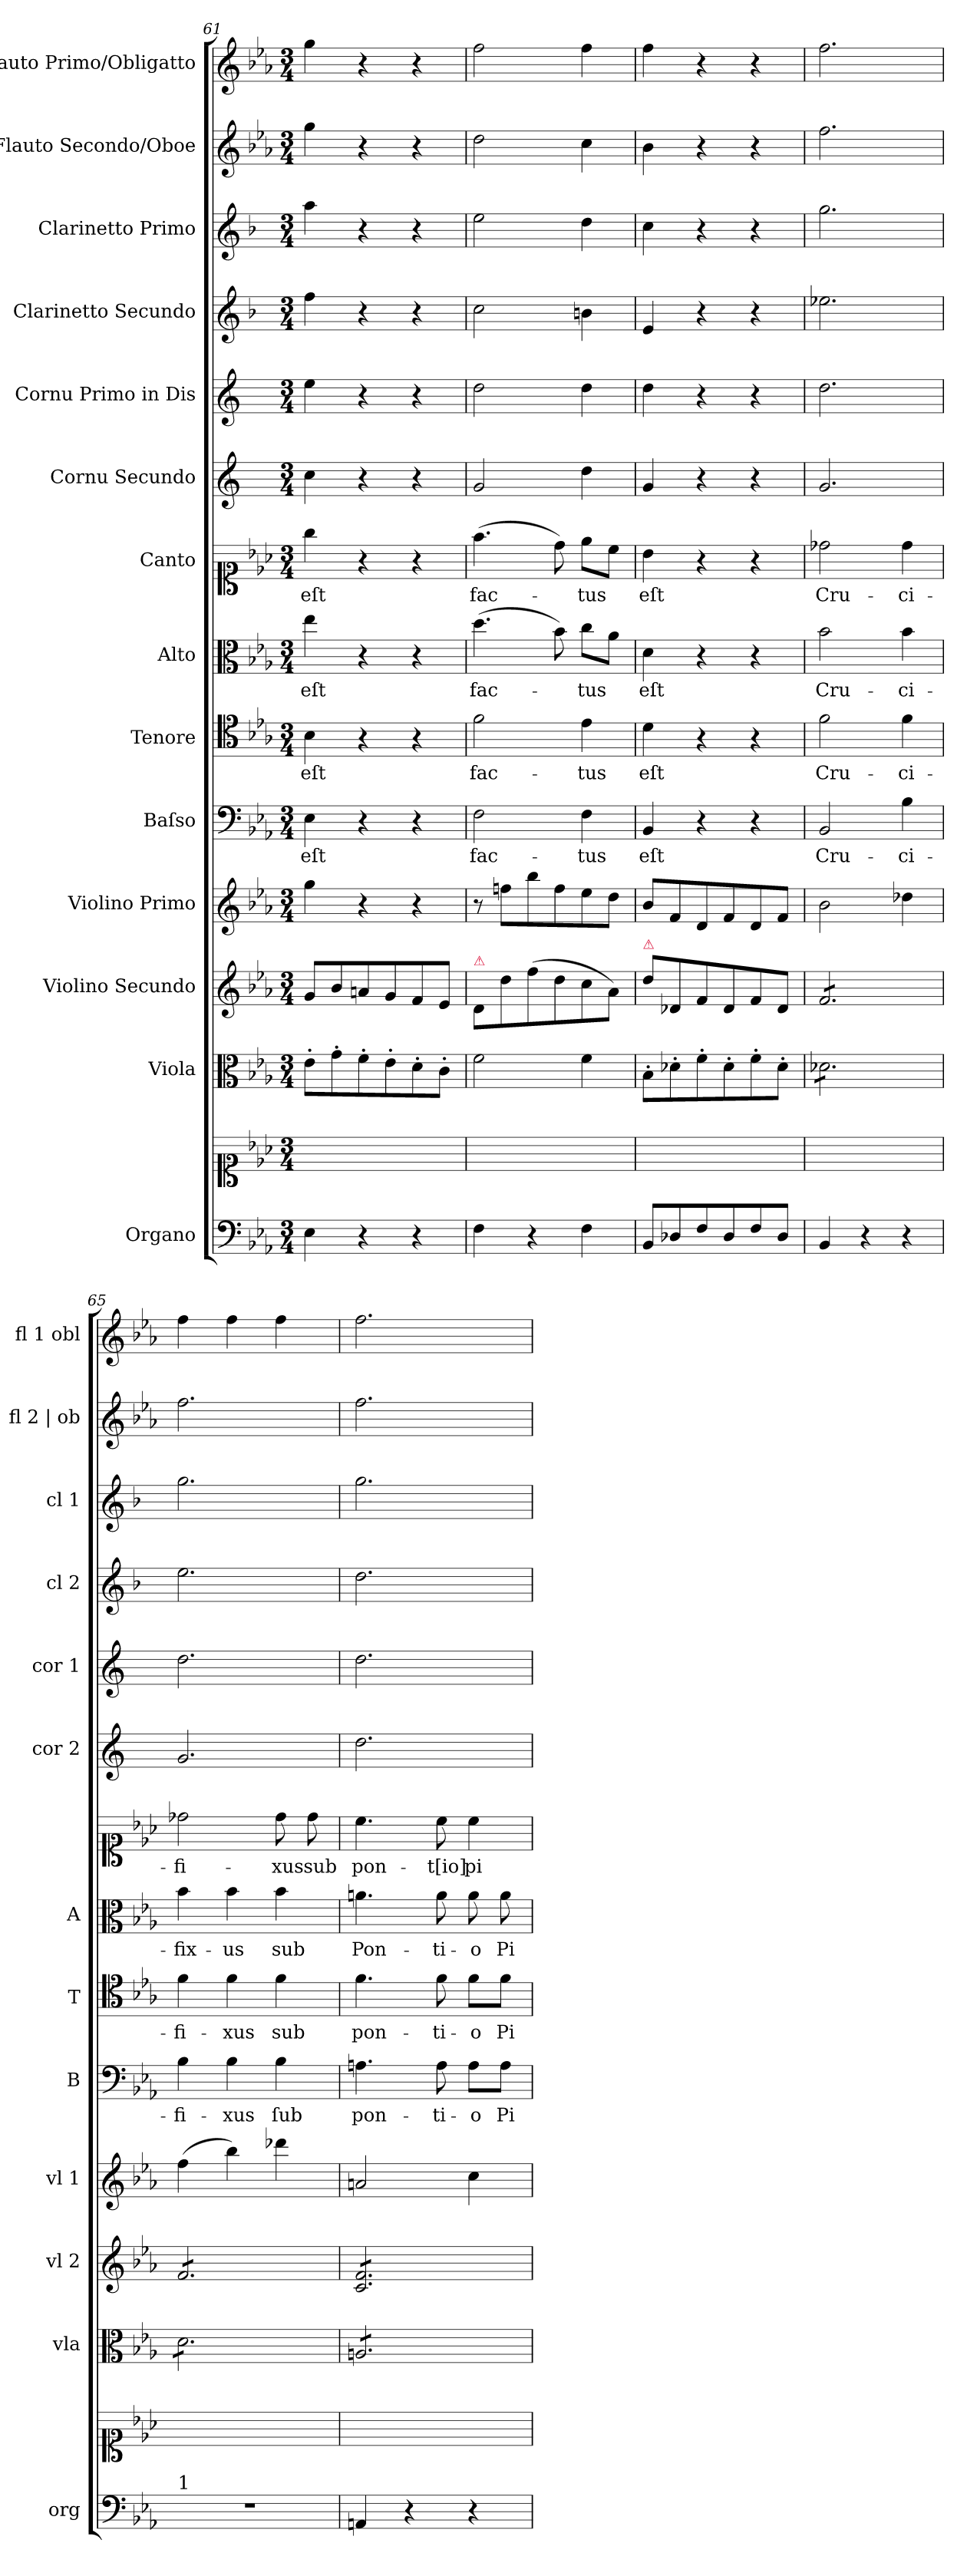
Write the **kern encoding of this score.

**kern	**kern	**dynam	**kern	**kern	**dynam	**kern	**dynam	**kern	**text	**kern	**text	**kern	**text	**kern	**text	**kern	**kern	**kern	**kern	**kern	**kern
*part14	*part14	*part14	*part13	*part12	*part12	*part11	*part11	*part10	*part10	*part9	*part9	*part8	*part8	*part7	*part7	*part6	*part5	*part4	*part3	*part2	*part1
*staff15	*staff14	*staff14/15	*staff13	*staff12	*staff12	*staff11	*staff11	*staff10	*staff10	*staff9	*staff9	*staff8	*staff8	*staff7	*staff7	*staff6	*staff5	*staff4	*staff3	*staff2	*staff1
*I"Organo	*	*	*I"Viola	*I"Violino Secundo	*	*I"Violino Primo	*	*I"Baſso	*	*I"Tenore	*	*I"Alto	*	*I"Canto	*	*I"Cornu Secundo	*I"Cornu Primo in Dis	*I"Clarinetto Secundo	*I"Clarinetto Primo	*I"Flauto Secondo/Oboe	*I"Flauto Primo/Obligatto
*I'org	*	*	*I'vla	*I'vl 2	*	*I'vl 1	*	*I'B	*	*I'T	*	*I'A	*	*	*	*I'cor 2	*I'cor 1	*I'cl 2	*I'cl 1	*I'fl 2 | ob	*I'fl 1 obl
*clefF4	*clefC1	*	*clefC3	*clefG2	*	*clefG2	*	*clefF4	*	*clefC4	*	*clefC3	*	*clefC1	*	*clefG2	*clefG2	*clefG2	*clefG2	*clefG2	*clefG2
*	*	*	*	*	*	*	*	*	*	*	*	*	*	*	*	*ITrd-2c-3	*ITrd-2c-3	*ITrd1c2	*ITrd1c2	*	*
*k[b-e-a-]	*k[b-e-a-]	*	*k[b-e-a-]	*k[b-e-a-]	*	*k[b-e-a-]	*	*k[b-e-a-]	*	*k[b-e-a-]	*	*k[b-e-a-]	*	*k[b-e-a-]	*	*k[b-e-a-]	*k[b-e-a-]	*k[b-e-a-]	*k[b-e-a-]	*k[b-e-a-]	*k[b-e-a-]
*E-:	*E-:	*	*E-:	*E-:	*	*E-:	*	*E-:	*	*E-:	*	*E-:	*	*E-:	*	*E-:	*E-:	*E-:	*E-:	*E-:	*E-:
*M3/4	*M3/4	*	*M3/4	*M3/4	*	*M3/4	*	*M3/4	*	*M3/4	*	*M3/4	*	*M3/4	*	*M3/4	*M3/4	*M3/4	*M3/4	*M3/4	*M3/4
=61	=61	=61	=61	=61	=61	=61	=61	=61	=61	=61	=61	=61	=61	=61	=61	=61	=61	=61	=61	=61	=61
4E-\	2.ryy	.	8e-'>\L	8g/L	.	4gg\	.	4E-\	eſt	4B-\	eſt	4ee-\	eſt	4gg\	eſt	4ee-\	4gg\	4ee-\	4gg\	4gg\	4gg\
.	.	.	8g'>\	8b-/	.	.	.	.	.	.	.	.	.	.	.	.	.	.	.	.	.
4r	.	.	8f'>\	8an/	.	4r	.	4r	.	4r	.	4r	.	4r	.	4r	4r	4r	4r	4r	4r
.	.	.	8e-'>\	8g/	.	.	.	.	.	.	.	.	.	.	.	.	.	.	.	.	.
4r	.	.	8d'>\	8f/	.	4r	.	4r	.	4r	.	4r	.	4r	.	4r	4r	4r	4r	4r	4r
.	.	.	8c'>\J	8e-/J	.	.	.	.	.	.	.	.	.	.	.	.	.	.	.	.	.
=62	=62	=62	=62	=62	=62	=62	=62	=62	=62	=62	=62	=62	=62	=62	=62	=62	=62	=62	=62	=62	=62
!	!	!	!	!LO:TX:a:color=crimson:t=⚠	!	!	!	!	!	!	!	!	!	!	!	!	!	!	!	!	!
4F\	2.ryy	.	2f\	8d/L	.	8r	.	2F\	fac-	2f\	fac-	(>4.dd\	fac-	(>4.ff\	fac-	2b-/	2ff\	2b-\	2dd\	2dd\	2ff\
.	.	.	.	8dd\	.	8ffn\L	.	.	.	.	.	.	.	.	.	.	.	.	.	.	.
4r	.	.	.	(>8ff\	.	8bb-\	.	.	.	.	.	.	.	.	.	.	.	.	.	.	.
.	.	.	.	8dd\	.	8ff\	.	.	.	.	.	8b-\)	.	8dd\)	.	.	.	.	.	.	.
4F\	.	.	4f\	8cc\	.	8ee-\	.	4F\	-tus	4e-\	-tus	8cc\L	-tus	8ee-\L	-tus	4ff\	4ff\	4an\	4cc\	4cc\	4ff\
.	.	.	.	8a-\J)	.	8dd\J	.	.	.	.	.	8a-\J	.	8cc\J	.	.	.	.	.	.	.
=63	=63	=63	=63	=63	=63	=63	=63	=63	=63	=63	=63	=63	=63	=63	=63	=63	=63	=63	=63	=63	=63
*	*^	*	*	*	*	*	*	*	*	*	*	*	*	*	*	*	*	*	*	*	*
!	!	!	!	!	!LO:TX:a:color=crimson:t=⚠	!	!	!	!	!	!	!	!	!	!	!	!	!	!	!	!	!
8BB-/L	2.ryy	4ryy	.	8B-'>\L	8dd\L	.	8b-/L	.	4BB-/	eſt	4d\	eſt	4d\	eſt	4b-\	eſt	4b-/	4ff\	4d/	4b-\	4b-\	4ff\
8D-X/	.	.	.	8d-X'>\	8d-X/	.	8f/	.	.	.	.	.	.	.	.	.	.	.	.	.	.	.
!	!	!	!LO:DY:a	!	!	!	!	!LO:DY:a	!	!	!	!	!	!	!	!	!	!	!	!	!	!
8F/	.	2ryy	for&colon;	8f'>\	8f/	.	8d/	for	4r	.	4r	.	4r	.	4r	.	4r	4r	4r	4r	4r	4r
8D-/	.	.	.	8d-'>\	8d-/	.	8f/	.	.	.	.	.	.	.	.	.	.	.	.	.	.	.
8F/	.	.	.	8f'>\	8f/	.	8d/	.	4r	.	4r	.	4r	.	4r	.	4r	4r	4r	4r	4r	4r
8D-/J	.	.	.	8d-'>\J	8d-/J	.	8f/J	.	.	.	.	.	.	.	.	.	.	.	.	.	.	.
=64	=64	=64	=64	=64	=64	=64	=64	=64	=64	=64	=64	=64	=64	=64	=64	=64	=64	=64	=64	=64	=64	=64
!	!	!	!	!	!	!LO:DY:a	!	!LO:DY:a	!	!	!	!	!	!	!	!	!	!	!	!	!	!
*	*v	*v	*	*	*	*	*	*	*	*	*	*	*	*	*	*	*	*	*	*	*	*
*	*	*	*tremolo	*	*	*	*	*	*	*	*	*	*	*	*	*	*	*	*	*	*
*	*	*	*	*tremolo	*	*	*	*	*	*	*	*	*	*	*	*	*	*	*	*	*
4BB-/	2.ryy	.	8d-X\L	8f/L	pio	2b-\	pio	2BB-/	Cru-	2f\	Cru-	2b-\	Cru-	2dd-X\	Cru-	2.b-/	2.ff\	2.dd-X\	2.ff\	2.ff\	2.ff\
.	.	.	8d-X\	8f/	.	.	.	.	.	.	.	.	.	.	.	.	.	.	.	.	.
4r	.	.	8d-X\	8f/	.	.	.	.	.	.	.	.	.	.	.	.	.	.	.	.	.
.	.	.	8d-X\	8f/	.	.	.	.	.	.	.	.	.	.	.	.	.	.	.	.	.
4r	.	.	8d-X\	8f/	.	4dd-X\	.	4B-\	-ci-	4f\	-ci-	4b-\	-ci-	4dd-\	-ci-	.	.	.	.	.	.
.	.	.	8d-X\J	8f/J	.	.	.	.	.	.	.	.	.	.	.	.	.	.	.	.	.
=65	=65	=65	=65	=65	=65	=65	=65	=65	=65	=65	=65	=65	=65	=65	=65	=65	=65	=65	=65	=65	=65
!LO:TX:a:t=1	!	!	!	!	!	!	!	!	!	!	!	!	!	!	!	!	!	!	!	!	!
2.r	2.ryy	.	8d\L	8f/L	.	(>4ff\	.	4B-\	-fi-	4f\	-fi-	4b-\	-fix-	2dd-X\	-fi-	2.b-/	2.ff\	2.dd\	2.ff\	2.ff\	4ff\
.	.	.	8d\	8f/	.	.	.	.	.	.	.	.	.	.	.	.	.	.	.	.	.
.	.	.	8d\	8f/	.	4bb-\)	.	4B-\	-xus	4f\	-xus	4b-\	-us	.	.	.	.	.	.	.	4ff\
.	.	.	8d\	8f/	.	.	.	.	.	.	.	.	.	.	.	.	.	.	.	.	.
.	.	.	8d\	8f/	.	4ddd-X\	.	4B-\	ſub	4f\	sub	4b-\	sub	8dd-\	-xus	.	.	.	.	.	4ff\
.	.	.	8d\J	8f/J	.	.	.	.	.	.	.	.	.	8dd-\	sub	.	.	.	.	.	.
=66	=66	=66	=66	=66	=66	=66	=66	=66	=66	=66	=66	=66	=66	=66	=66	=66	=66	=66	=66	=66	=66
4AAn/	2.ryy	.	8An/L	8c/ 8f/L	.	2an/	.	4.An\	pon-	4.f\	pon-	4.an\	Pon-	4.cc\	pon-	2.ff\	2.ff\	2.cc\	2.ff\	2.ff\	2.ff\
.	.	.	8An/	8c/ 8f/	.	.	.	.	.	.	.	.	.	.	.	.	.	.	.	.	.
4r	.	.	8An/	8c/ 8f/	.	.	.	.	.	.	.	.	.	.	.	.	.	.	.	.	.
.	.	.	8An/	8c/ 8f/	.	.	.	8A\	-ti-	8f\	-ti-	8a\	-ti-	8cc\	-t[io]	.	.	.	.	.	.
4r	.	.	8An/	8c/ 8f/	.	4cc\	.	8A\L	-o	8f\L	-o	8a\	-o	4cc\	pi-	.	.	.	.	.	.
.	.	.	8An/J	8c/ 8f/J	.	.	.	8A\J	Pi-	8f\J	Pi-	8a\	Pi-	.	.	.	.	.	.	.	.
*	*	*	*	*Xtremolo	*	*	*	*	*	*	*	*	*	*	*	*	*	*	*	*	*
*	*	*	*Xtremolo	*	*	*	*	*	*	*	*	*	*	*	*	*	*	*	*	*	*
=	=	=	=	=	=	=	=	=	=	=	=	=	=	=	=	=	=	=	=	=	=
*-	*-	*-	*-	*-	*-	*-	*-	*-	*-	*-	*-	*-	*-	*-	*-	*-	*-	*-	*-	*-	*-
